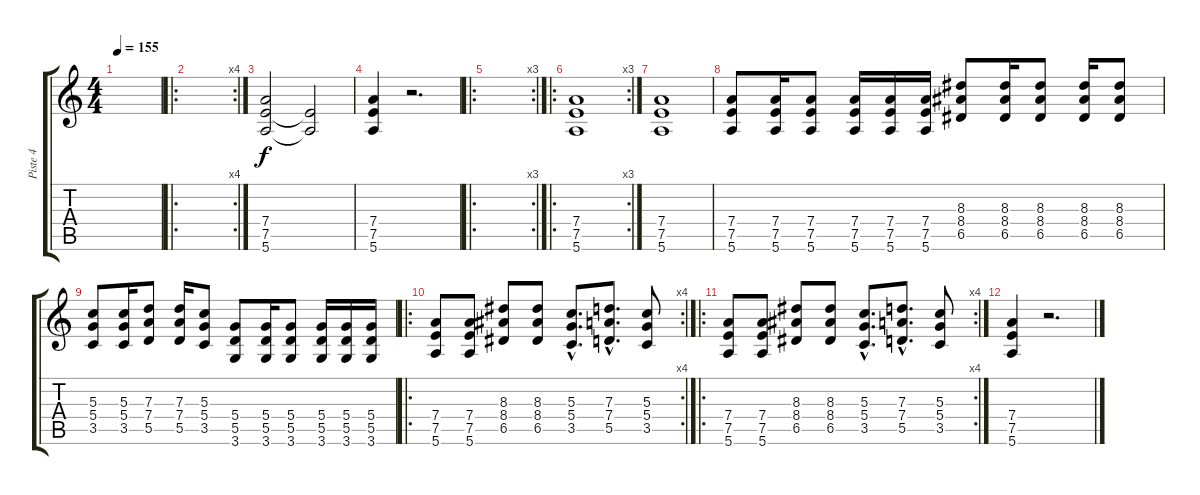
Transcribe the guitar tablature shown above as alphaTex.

\track ("Piste 4" "Piste 4") {instrument distortionguitar}
\staff {score tabs}
\tuning (E4 B3 G3 D3 A2 E2) {hide}
\ts (4 4)
\tempo 155
\clef g2
\ks c
|
\ro
\rc 4
|
(7.4 7.5 5.6).2 (7.5{t} 5.6{t}).2 |
(7.4 7.5 5.6).4 r.2{d} |
\ro
\rc 3
|
\ro
\rc 3
(7.4 7.5 5.6).1 |
(7.4 7.5 5.6).1 |
(7.4 7.5 5.6).8{instrument overdrivenguitar} (7.4 7.5 5.6).16 (7.4 7.5 5.6).8 (7.4 7.5 5.6).16 (7.4 7.5 5.6).16 (7.4 7.5 5.6).16 (8.3 8.4 6.5).8 (8.3 8.4 6.5).16 (8.3 8.4 6.5).8 (8.3 8.4 6.5).16 (8.3 8.4 6.5).8 |
(5.3 5.4 3.5).8 (5.3 5.4 3.5).16 (7.3 7.4 5.5).8 (7.3 7.4 5.5).16 (5.3 5.4 3.5).8 (5.4 5.5 3.6).8 (5.4 5.5 3.6).16 (5.4 5.5 3.6).8 (5.4 5.5 3.6).16 (5.4 5.5 3.6).16 (5.4 5.5 3.6).16 |
\ro
\rc 4
(7.4 7.5 5.6).8{instrument distortionguitar} (7.4 7.5 5.6).8 (8.3 8.4 6.5).8 (8.3 8.4 6.5).8 (5.3{hac} 5.4{hac} 3.5{hac}).8{d} (7.3{hac} 7.4{hac} 5.5{hac}).8{d} (5.3 5.4 3.5).8 |
\ro
\rc 4
(7.4 7.5 5.6).8 (7.4 7.5 5.6).8 (8.3 8.4 6.5).8 (8.3 8.4 6.5).8 (5.3{hac} 5.4{hac} 3.5{hac}).8{d} (7.3{hac} 7.4{hac} 5.5{hac}).8{d} (5.3 5.4 3.5).8 |
(7.4 7.5 5.6).4 r.2{d}
